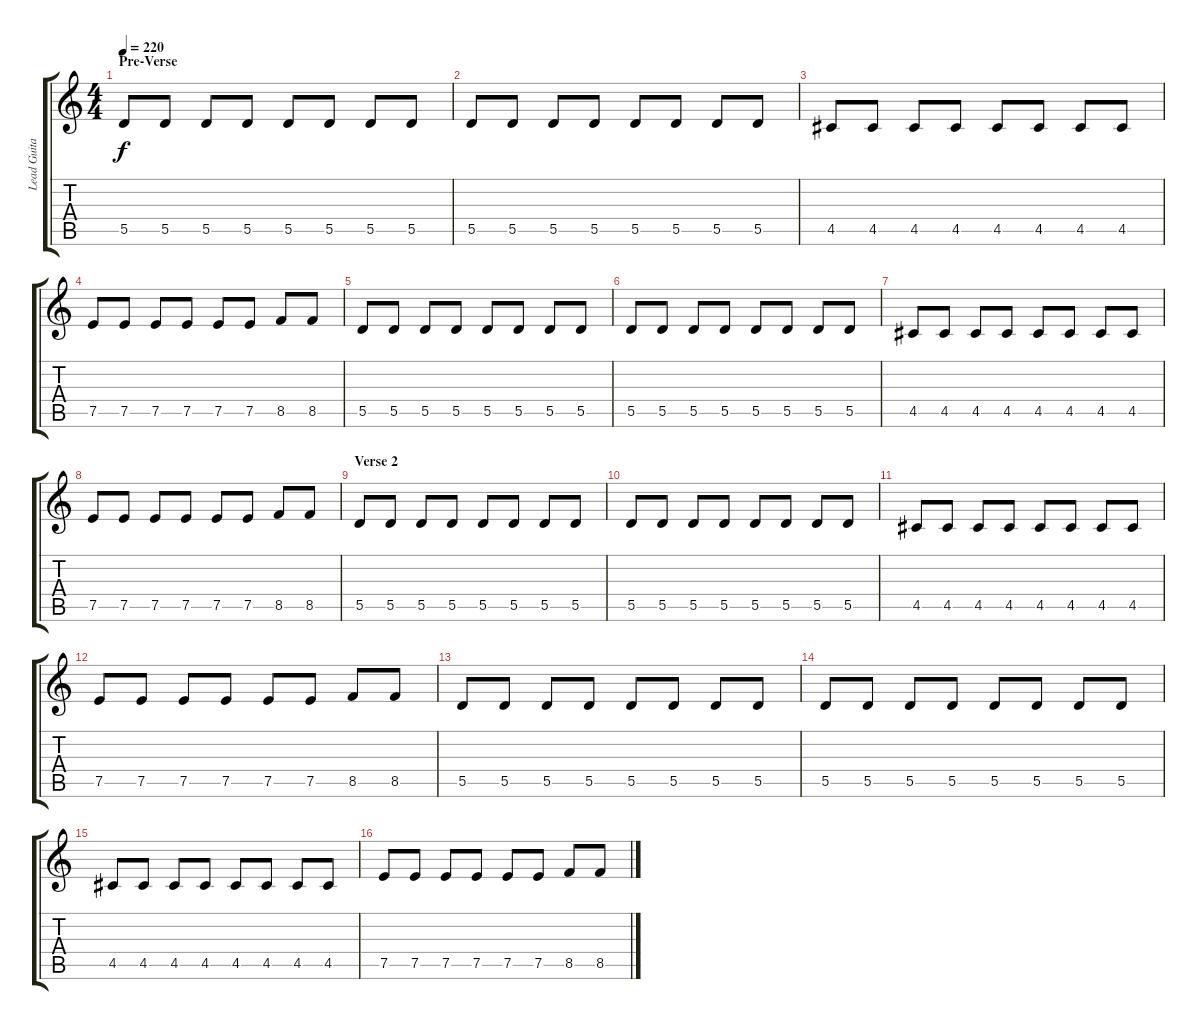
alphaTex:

\track ("Lead Guitar" "Lead Guita") {instrument overdrivenguitar}
\staff {score tabs}
\tuning (E4 B3 G3 D3 A2 D2) {hide}
\ts (4 4)
\section ("" "Pre-Verse")
\tempo 220
\clef g2
\ks c
5.5.8{dy f} 5.5.8 5.5.8 5.5.8 5.5.8 5.5.8 5.5.8 5.5.8 |
5.5.8 5.5.8 5.5.8 5.5.8 5.5.8 5.5.8 5.5.8 5.5.8 |
4.5.8 4.5.8 4.5.8 4.5.8 4.5.8 4.5.8 4.5.8 4.5.8 |
7.5.8 7.5.8 7.5.8 7.5.8 7.5.8 7.5.8 8.5.8 8.5.8 |
5.5.8 5.5.8 5.5.8 5.5.8 5.5.8 5.5.8 5.5.8 5.5.8 |
5.5.8 5.5.8 5.5.8 5.5.8 5.5.8 5.5.8 5.5.8 5.5.8 |
4.5.8 4.5.8 4.5.8 4.5.8 4.5.8 4.5.8 4.5.8 4.5.8 |
7.5.8 7.5.8 7.5.8 7.5.8 7.5.8 7.5.8 8.5.8 8.5.8 |
\section ("" "Verse 2")
5.5.8 5.5.8 5.5.8 5.5.8 5.5.8 5.5.8 5.5.8 5.5.8 |
5.5.8 5.5.8 5.5.8 5.5.8 5.5.8 5.5.8 5.5.8 5.5.8 |
4.5.8 4.5.8 4.5.8 4.5.8 4.5.8 4.5.8 4.5.8 4.5.8 |
7.5.8 7.5.8 7.5.8 7.5.8 7.5.8 7.5.8 8.5.8 8.5.8 |
5.5.8 5.5.8 5.5.8 5.5.8 5.5.8 5.5.8 5.5.8 5.5.8 |
5.5.8 5.5.8 5.5.8 5.5.8 5.5.8 5.5.8 5.5.8 5.5.8 |
4.5.8 4.5.8 4.5.8 4.5.8 4.5.8 4.5.8 4.5.8 4.5.8 |
7.5.8 7.5.8 7.5.8 7.5.8 7.5.8 7.5.8 8.5.8 8.5.8
